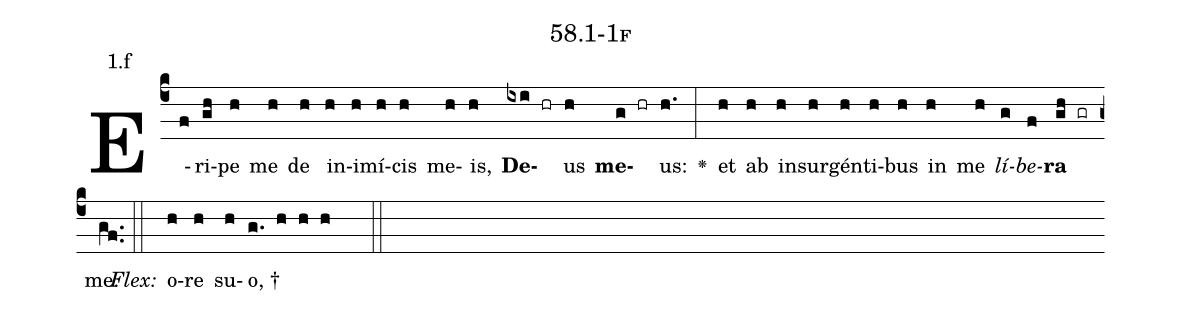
name: 58.1-1f;
annotation: 1.f;
%%
(c4)E(f)ri(gh)pe(h) me(h) de(h) in(h)i(h)mí(h)cis(h) me(h)is,(h) <b>De</b>(ixi hr)us(h) <b>me</b>(g hr)us:(h.) <v>\greheightstar</v>(:) et(h) ab(h) in(h)sur(h)gén(h)ti(h)bus(h) in(h) me(h) <i>lí</i>(g)<i>be</i>(f)<b>ra</b>(gh gr) me.(gf..) (::)
<i>Flex:</i>()  o(h)re(h) su(h)o, †(g. h h h  ::)

%E(h) u(h) o(g) u(f) a(gh) e.(gf..) (::)
